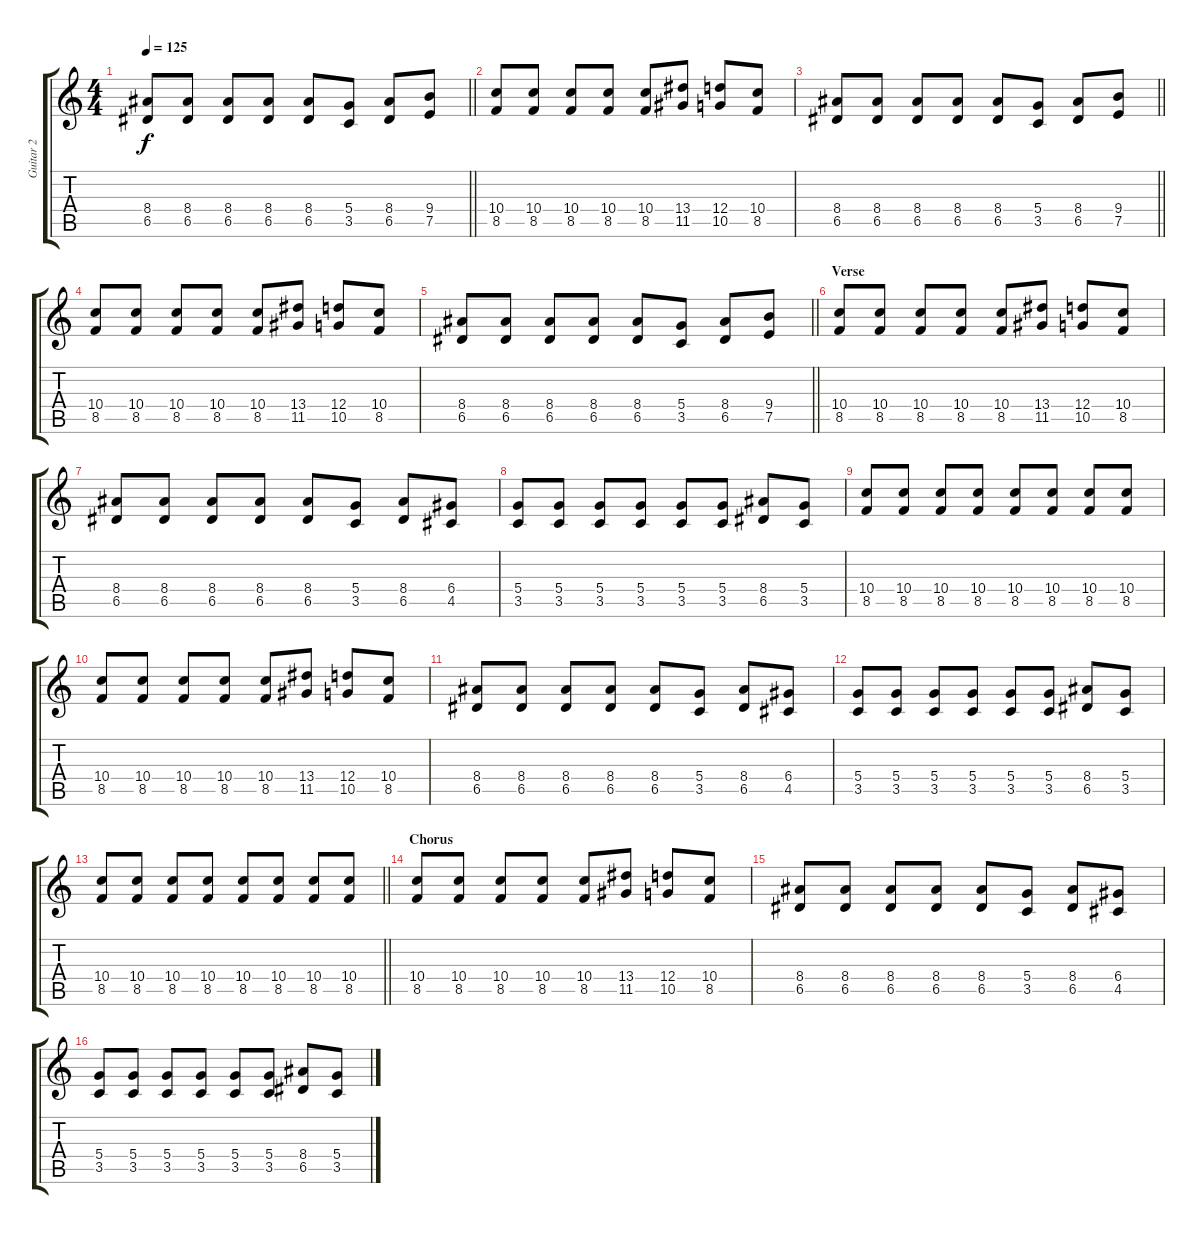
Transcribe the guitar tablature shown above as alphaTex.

\track ("Guitar 2" "Guitar 2") {instrument overdrivenguitar}
\staff {score tabs}
\tuning (E4 B3 G3 D3 A2 E2) {hide}
\ts (4 4)
\tempo 125
\clef g2
\barLineRight lightlight
\ks c
(8.4 6.5).8{dy f} (8.4 6.5).8 (8.4 6.5).8 (8.4 6.5).8 (8.4 6.5).8 (5.4 3.5).8 (8.4 6.5).8 (9.4 7.5).8 |
\section ("" "")
(10.4 8.5).8 (10.4 8.5).8 (10.4 8.5).8 (10.4 8.5).8 (10.4 8.5).8 (13.4 11.5).8 (12.4 10.5).8 (10.4 8.5).8 |
\barLineRight lightlight
(8.4 6.5).8 (8.4 6.5).8 (8.4 6.5).8 (8.4 6.5).8 (8.4 6.5).8 (5.4 3.5).8 (8.4 6.5).8 (9.4 7.5).8 |
(10.4 8.5).8 (10.4 8.5).8 (10.4 8.5).8 (10.4 8.5).8 (10.4 8.5).8 (13.4 11.5).8 (12.4 10.5).8 (10.4 8.5).8 |
\barLineRight lightlight
(8.4 6.5).8 (8.4 6.5).8 (8.4 6.5).8 (8.4 6.5).8 (8.4 6.5).8 (5.4 3.5).8 (8.4 6.5).8 (9.4 7.5).8 |
\section ("" "Verse")
(10.4 8.5).8 (10.4 8.5).8 (10.4 8.5).8 (10.4 8.5).8 (10.4 8.5).8 (13.4 11.5).8 (12.4 10.5).8 (10.4 8.5).8 |
(8.4 6.5).8 (8.4 6.5).8 (8.4 6.5).8 (8.4 6.5).8 (8.4 6.5).8 (5.4 3.5).8 (8.4 6.5).8 (6.4 4.5).8 |
(5.4 3.5).8 (5.4 3.5).8 (5.4 3.5).8 (5.4 3.5).8 (5.4 3.5).8 (5.4 3.5).8 (8.4 6.5).8 (5.4 3.5).8 |
(10.4 8.5).8 (10.4 8.5).8 (10.4 8.5).8 (10.4 8.5).8 (10.4 8.5).8 (10.4 8.5).8 (10.4 8.5).8 (10.4 8.5).8 |
(10.4 8.5).8 (10.4 8.5).8 (10.4 8.5).8 (10.4 8.5).8 (10.4 8.5).8 (13.4 11.5).8 (12.4 10.5).8 (10.4 8.5).8 |
(8.4 6.5).8 (8.4 6.5).8 (8.4 6.5).8 (8.4 6.5).8 (8.4 6.5).8 (5.4 3.5).8 (8.4 6.5).8 (6.4 4.5).8 |
(5.4 3.5).8 (5.4 3.5).8 (5.4 3.5).8 (5.4 3.5).8 (5.4 3.5).8 (5.4 3.5).8 (8.4 6.5).8 (5.4 3.5).8 |
\barLineRight lightlight
(10.4 8.5).8 (10.4 8.5).8 (10.4 8.5).8 (10.4 8.5).8 (10.4 8.5).8 (10.4 8.5).8 (10.4 8.5).8 (10.4 8.5).8 |
\section ("" "Chorus")
(10.4 8.5).8 (10.4 8.5).8 (10.4 8.5).8 (10.4 8.5).8 (10.4 8.5).8 (13.4 11.5).8 (12.4 10.5).8 (10.4 8.5).8 |
(8.4 6.5).8 (8.4 6.5).8 (8.4 6.5).8 (8.4 6.5).8 (8.4 6.5).8 (5.4 3.5).8 (8.4 6.5).8 (6.4 4.5).8 |
(5.4 3.5).8 (5.4 3.5).8 (5.4 3.5).8 (5.4 3.5).8 (5.4 3.5).8 (5.4 3.5).8 (8.4 6.5).8 (5.4 3.5).8
